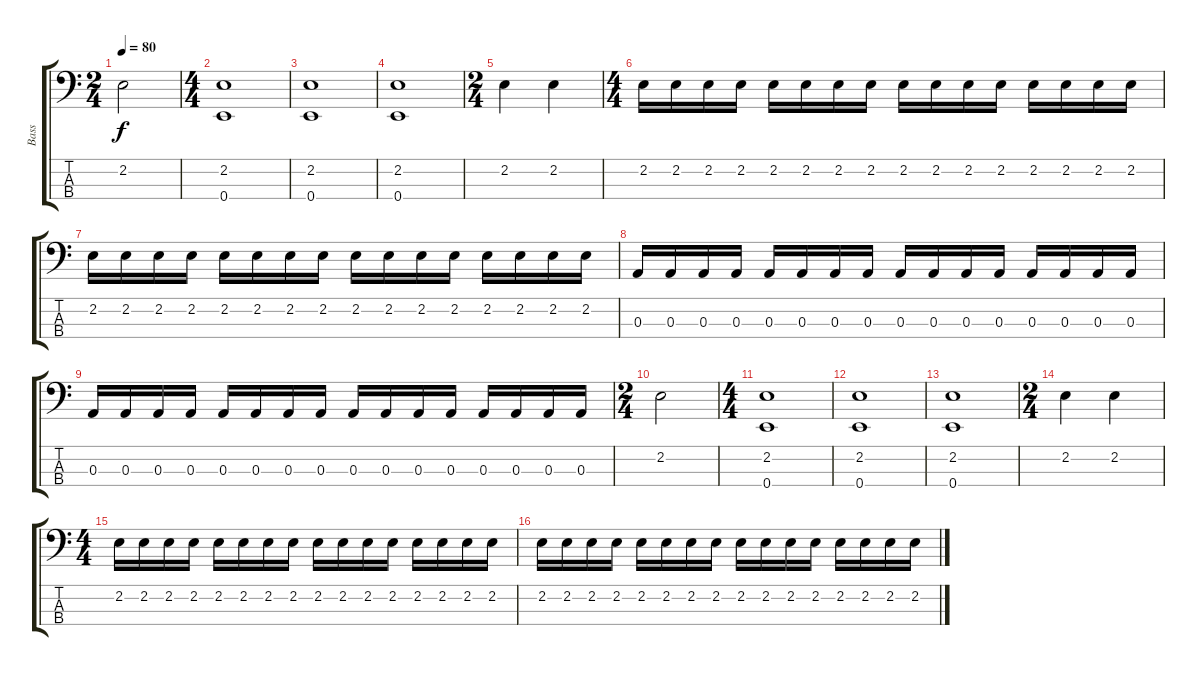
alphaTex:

\track ("Bass" "Bass") {instrument electricbassfinger}
\staff {score tabs}
\tuning (G2 D2 A1 E1) {hide}
\ts (2 4)
\tempo 80
\clef f4
\ks c
2.2.2{dy f} |
\ts (4 4)
(2.2 0.4).1 |
(2.2 0.4).1 |
(2.2 0.4).1 |
\ts (2 4)
2.2.4 2.2.4 |
\ts (4 4)
2.2.16 2.2.16 2.2.16 2.2.16 2.2.16 2.2.16 2.2.16 2.2.16 2.2.16 2.2.16 2.2.16 2.2.16 2.2.16 2.2.16 2.2.16 2.2.16 |
2.2.16 2.2.16 2.2.16 2.2.16 2.2.16 2.2.16 2.2.16 2.2.16 2.2.16 2.2.16 2.2.16 2.2.16 2.2.16 2.2.16 2.2.16 2.2.16 |
0.3.16 0.3.16 0.3.16 0.3.16 0.3.16 0.3.16 0.3.16 0.3.16 0.3.16 0.3.16 0.3.16 0.3.16 0.3.16 0.3.16 0.3.16 0.3.16 |
0.3.16 0.3.16 0.3.16 0.3.16 0.3.16 0.3.16 0.3.16 0.3.16 0.3.16 0.3.16 0.3.16 0.3.16 0.3.16 0.3.16 0.3.16 0.3.16 |
\ts (2 4)
2.2.2 |
\ts (4 4)
(2.2 0.4).1 |
(2.2 0.4).1 |
(2.2 0.4).1 |
\ts (2 4)
2.2.4 2.2.4 |
\ts (4 4)
2.2.16 2.2.16 2.2.16 2.2.16 2.2.16 2.2.16 2.2.16 2.2.16 2.2.16 2.2.16 2.2.16 2.2.16 2.2.16 2.2.16 2.2.16 2.2.16 |
2.2.16 2.2.16 2.2.16 2.2.16 2.2.16 2.2.16 2.2.16 2.2.16 2.2.16 2.2.16 2.2.16 2.2.16 2.2.16 2.2.16 2.2.16 2.2.16
